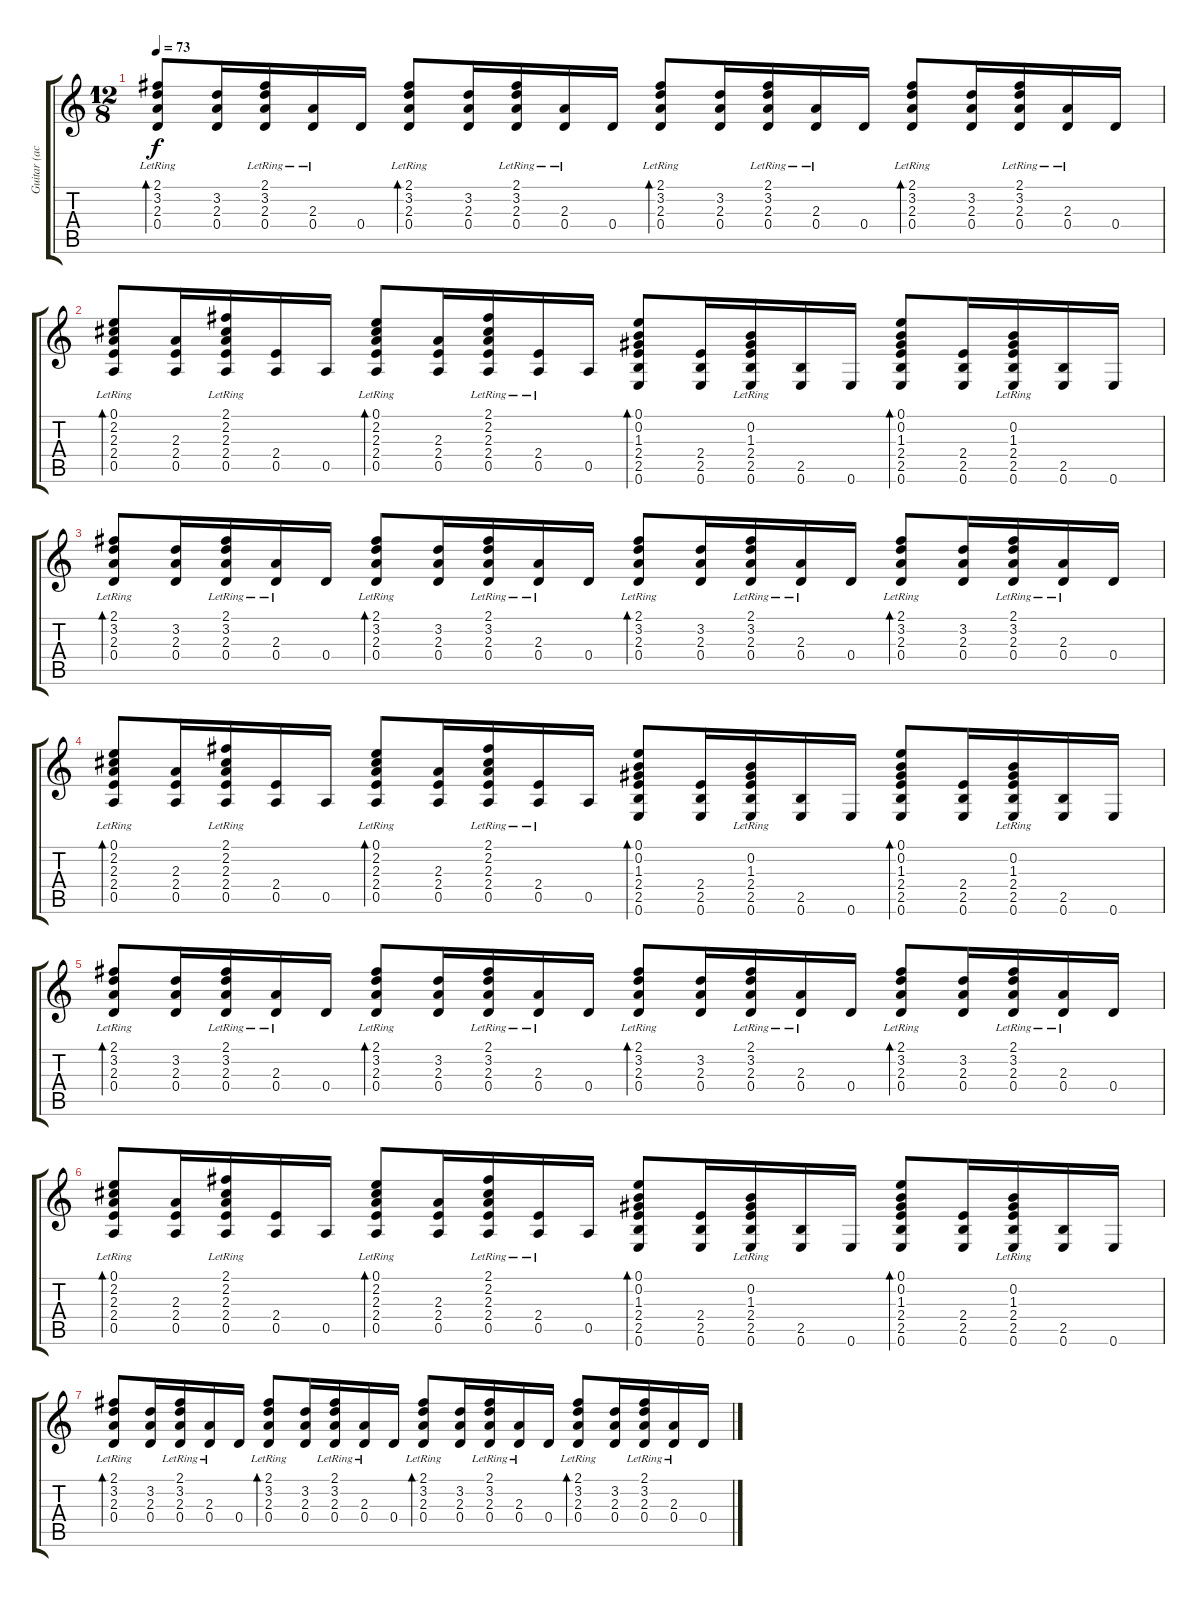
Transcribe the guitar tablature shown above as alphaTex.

\track ("Guitar (acoustic 2)" "Guitar (ac") {instrument acousticguitarsteel}
\staff {score tabs}
\tuning (E4 B3 G3 D3 A2 E2) {hide}
\ts (12 8)
\tempo 73
\clef g2
\ks c
(2.1{lr} 3.2{lr} 2.3 0.4).8{bd 60 dy f} (3.2 2.3 0.4).16 (2.1{lr} 3.2{lr} 2.3 0.4).16 (2.3{lr} 0.4).16 0.4.16 (2.1{lr} 3.2{lr} 2.3 0.4).8{bd 60} (3.2 2.3 0.4).16 (2.1{lr} 3.2{lr} 2.3 0.4).16 (2.3{lr} 0.4).16 0.4.16 (2.1{lr} 3.2{lr} 2.3 0.4).8{bd 60} (3.2 2.3 0.4).16 (2.1{lr} 3.2{lr} 2.3 0.4).16 (2.3{lr} 0.4).16 0.4.16 (2.1{lr} 3.2{lr} 2.3 0.4).8{bd 60} (3.2 2.3 0.4).16 (2.1{lr} 3.2{lr} 2.3 0.4).16 (2.3{lr} 0.4).16 0.4.16 |
(0.1{lr} 2.2{lr} 2.3 2.4 0.5).8{bd 60} (2.3 2.4 0.5).16 (2.1{lr} 2.2{lr} 2.3{lr} 2.4 0.5).16 (2.4 0.5).16 0.5.16 (0.1{lr} 2.2{lr} 2.3 2.4 0.5).8{bd 60} (2.3 2.4 0.5).16 (2.1{lr} 2.2{lr} 2.3{lr} 2.4 0.5).16 (2.4{lr} 0.5).16 0.5.16 (0.1 0.2 1.3 2.4 2.5 0.6).8{bd 60} (2.4 2.5 0.6).16 (0.2{lr} 1.3{lr} 2.4{lr} 2.5 0.6).16 (2.5 0.6).16 0.6.16 (0.1 0.2 1.3 2.4 2.5 0.6).8{bd 60} (2.4 2.5 0.6).16 (0.2{lr} 1.3{lr} 2.4{lr} 2.5 0.6).16 (2.5 0.6).16 0.6.16 |
(2.1{lr} 3.2{lr} 2.3 0.4).8{bd 60} (3.2 2.3 0.4).16 (2.1{lr} 3.2{lr} 2.3 0.4).16 (2.3{lr} 0.4).16 0.4.16 (2.1{lr} 3.2{lr} 2.3 0.4).8{bd 60} (3.2 2.3 0.4).16 (2.1{lr} 3.2{lr} 2.3 0.4).16 (2.3{lr} 0.4).16 0.4.16 (2.1{lr} 3.2{lr} 2.3 0.4).8{bd 60} (3.2 2.3 0.4).16 (2.1{lr} 3.2{lr} 2.3 0.4).16 (2.3{lr} 0.4).16 0.4.16 (2.1{lr} 3.2{lr} 2.3 0.4).8{bd 60} (3.2 2.3 0.4).16 (2.1{lr} 3.2{lr} 2.3 0.4).16 (2.3{lr} 0.4).16 0.4.16 |
(0.1{lr} 2.2{lr} 2.3 2.4 0.5).8{bd 60} (2.3 2.4 0.5).16 (2.1{lr} 2.2{lr} 2.3{lr} 2.4 0.5).16 (2.4 0.5).16 0.5.16 (0.1{lr} 2.2{lr} 2.3 2.4 0.5).8{bd 60} (2.3 2.4 0.5).16 (2.1{lr} 2.2{lr} 2.3{lr} 2.4 0.5).16 (2.4{lr} 0.5).16 0.5.16 (0.1 0.2 1.3 2.4 2.5 0.6).8{bd 60} (2.4 2.5 0.6).16 (0.2{lr} 1.3{lr} 2.4{lr} 2.5 0.6).16 (2.5 0.6).16 0.6.16 (0.1 0.2 1.3 2.4 2.5 0.6).8{bd 60} (2.4 2.5 0.6).16 (0.2{lr} 1.3{lr} 2.4{lr} 2.5 0.6).16 (2.5 0.6).16 0.6.16 |
(2.1{lr} 3.2{lr} 2.3 0.4).8{bd 60} (3.2 2.3 0.4).16 (2.1{lr} 3.2{lr} 2.3 0.4).16 (2.3{lr} 0.4).16 0.4.16 (2.1{lr} 3.2{lr} 2.3 0.4).8{bd 60} (3.2 2.3 0.4).16 (2.1{lr} 3.2{lr} 2.3 0.4).16 (2.3{lr} 0.4).16 0.4.16 (2.1{lr} 3.2{lr} 2.3 0.4).8{bd 60} (3.2 2.3 0.4).16 (2.1{lr} 3.2{lr} 2.3 0.4).16 (2.3{lr} 0.4).16 0.4.16 (2.1{lr} 3.2{lr} 2.3 0.4).8{bd 60} (3.2 2.3 0.4).16 (2.1{lr} 3.2{lr} 2.3 0.4).16 (2.3{lr} 0.4).16 0.4.16 |
(0.1{lr} 2.2{lr} 2.3 2.4 0.5).8{bd 60} (2.3 2.4 0.5).16 (2.1{lr} 2.2{lr} 2.3{lr} 2.4 0.5).16 (2.4 0.5).16 0.5.16 (0.1{lr} 2.2{lr} 2.3 2.4 0.5).8{bd 60} (2.3 2.4 0.5).16 (2.1{lr} 2.2{lr} 2.3{lr} 2.4 0.5).16 (2.4{lr} 0.5).16 0.5.16 (0.1 0.2 1.3 2.4 2.5 0.6).8{bd 60} (2.4 2.5 0.6).16 (0.2{lr} 1.3{lr} 2.4{lr} 2.5 0.6).16 (2.5 0.6).16 0.6.16 (0.1 0.2 1.3 2.4 2.5 0.6).8{bd 60} (2.4 2.5 0.6).16 (0.2{lr} 1.3{lr} 2.4{lr} 2.5 0.6).16 (2.5 0.6).16 0.6.16 |
(2.1{lr} 3.2{lr} 2.3 0.4).8{bd 60} (3.2 2.3 0.4).16 (2.1{lr} 3.2{lr} 2.3 0.4).16 (2.3{lr} 0.4).16 0.4.16 (2.1{lr} 3.2{lr} 2.3 0.4).8{bd 60} (3.2 2.3 0.4).16 (2.1{lr} 3.2{lr} 2.3 0.4).16 (2.3{lr} 0.4).16 0.4.16 (2.1{lr} 3.2{lr} 2.3 0.4).8{bd 60} (3.2 2.3 0.4).16 (2.1{lr} 3.2{lr} 2.3 0.4).16 (2.3{lr} 0.4).16 0.4.16 (2.1{lr} 3.2{lr} 2.3 0.4).8{bd 60} (3.2 2.3 0.4).16 (2.1{lr} 3.2{lr} 2.3 0.4).16 (2.3{lr} 0.4).16 0.4.16
